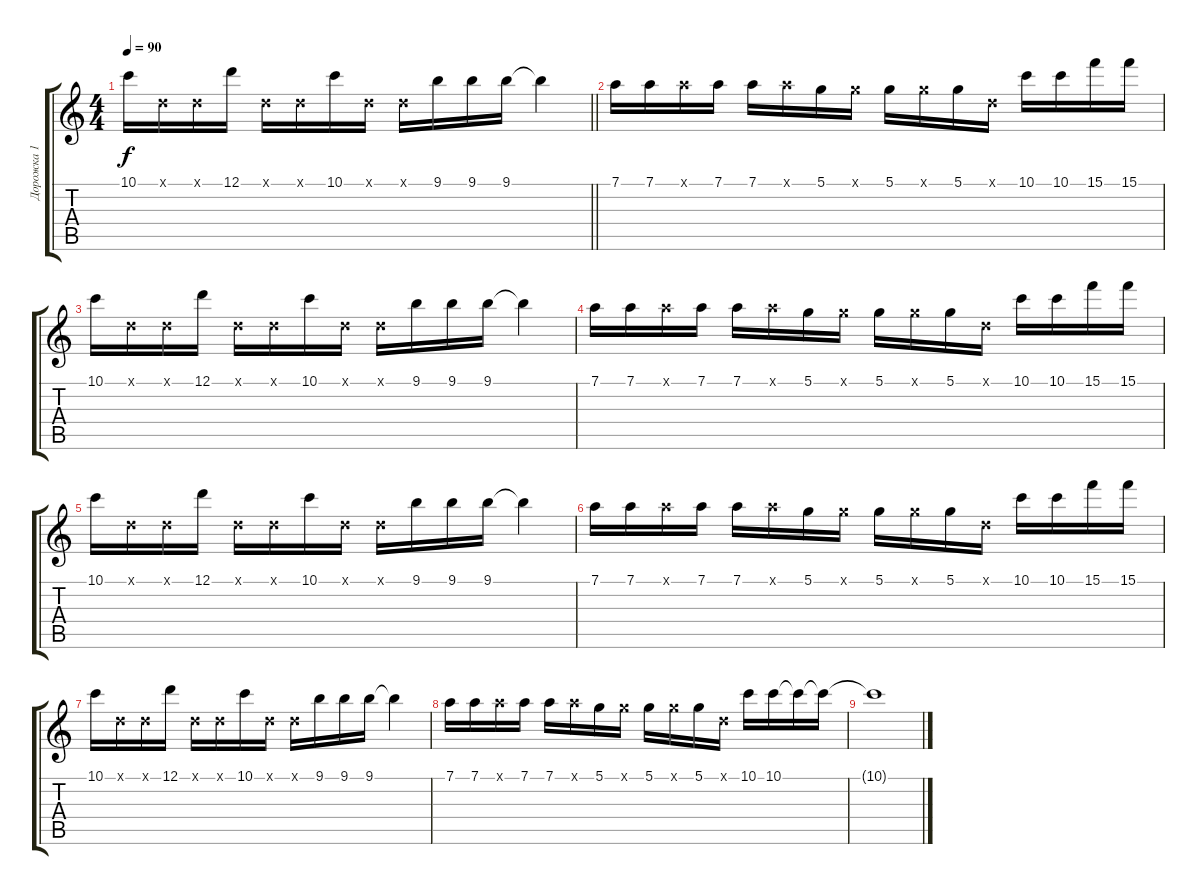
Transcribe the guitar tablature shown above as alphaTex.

\track ("Дорожка 1" "Дорожка 1") {instrument acousticguitarsteel}
\staff {score tabs}
\tuning (D4 A3 F3 C3 G2 D2) {hide}
\ts (4 4)
\tempo 90
\clef g2
\barLineRight lightlight
\ks c
10.1.16{dy f balance 3 instrument overdrivenguitar} 0.1{x}.16 0.1{x}.16 12.1.16 0.1{x}.16 0.1{x}.16 10.1.16 0.1{x}.16 0.1{x}.16 9.1.16 9.1.16 9.1.16 9.1{t}.4 |
7.1.16 7.1.16 7.1{x}.16 7.1.16 7.1.16 7.1{x}.16 5.1.16 5.1{x}.16 5.1.16 5.1{x}.16 5.1.16 0.1{x}.16 10.1.16 10.1.16 15.1.16 15.1.16 |
10.1.16{instrument overdrivenguitar} 0.1{x}.16 0.1{x}.16 12.1.16 0.1{x}.16 0.1{x}.16 10.1.16 0.1{x}.16 0.1{x}.16 9.1.16 9.1.16 9.1.16 9.1{t}.4 |
7.1.16 7.1.16 7.1{x}.16 7.1.16 7.1.16 7.1{x}.16 5.1.16 5.1{x}.16 5.1.16 5.1{x}.16 5.1.16 0.1{x}.16 10.1.16 10.1.16 15.1.16 15.1.16 |
10.1.16{instrument overdrivenguitar} 0.1{x}.16 0.1{x}.16 12.1.16 0.1{x}.16 0.1{x}.16 10.1.16 0.1{x}.16 0.1{x}.16 9.1.16 9.1.16 9.1.16 9.1{t}.4 |
7.1.16 7.1.16 7.1{x}.16 7.1.16 7.1.16 7.1{x}.16 5.1.16 5.1{x}.16 5.1.16 5.1{x}.16 5.1.16 0.1{x}.16 10.1.16 10.1.16 15.1.16 15.1.16 |
10.1.16{instrument overdrivenguitar} 0.1{x}.16 0.1{x}.16 12.1.16 0.1{x}.16 0.1{x}.16 10.1.16 0.1{x}.16 0.1{x}.16 9.1.16 9.1.16 9.1.16 9.1{t}.4 |
7.1.16 7.1.16 7.1{x}.16 7.1.16 7.1.16 7.1{x}.16 5.1.16 5.1{x}.16 5.1.16 5.1{x}.16 5.1.16 0.1{x}.16 10.1.16 10.1.16 10.1{t}.16 10.1{t}.16 |
10.1{t}.1
